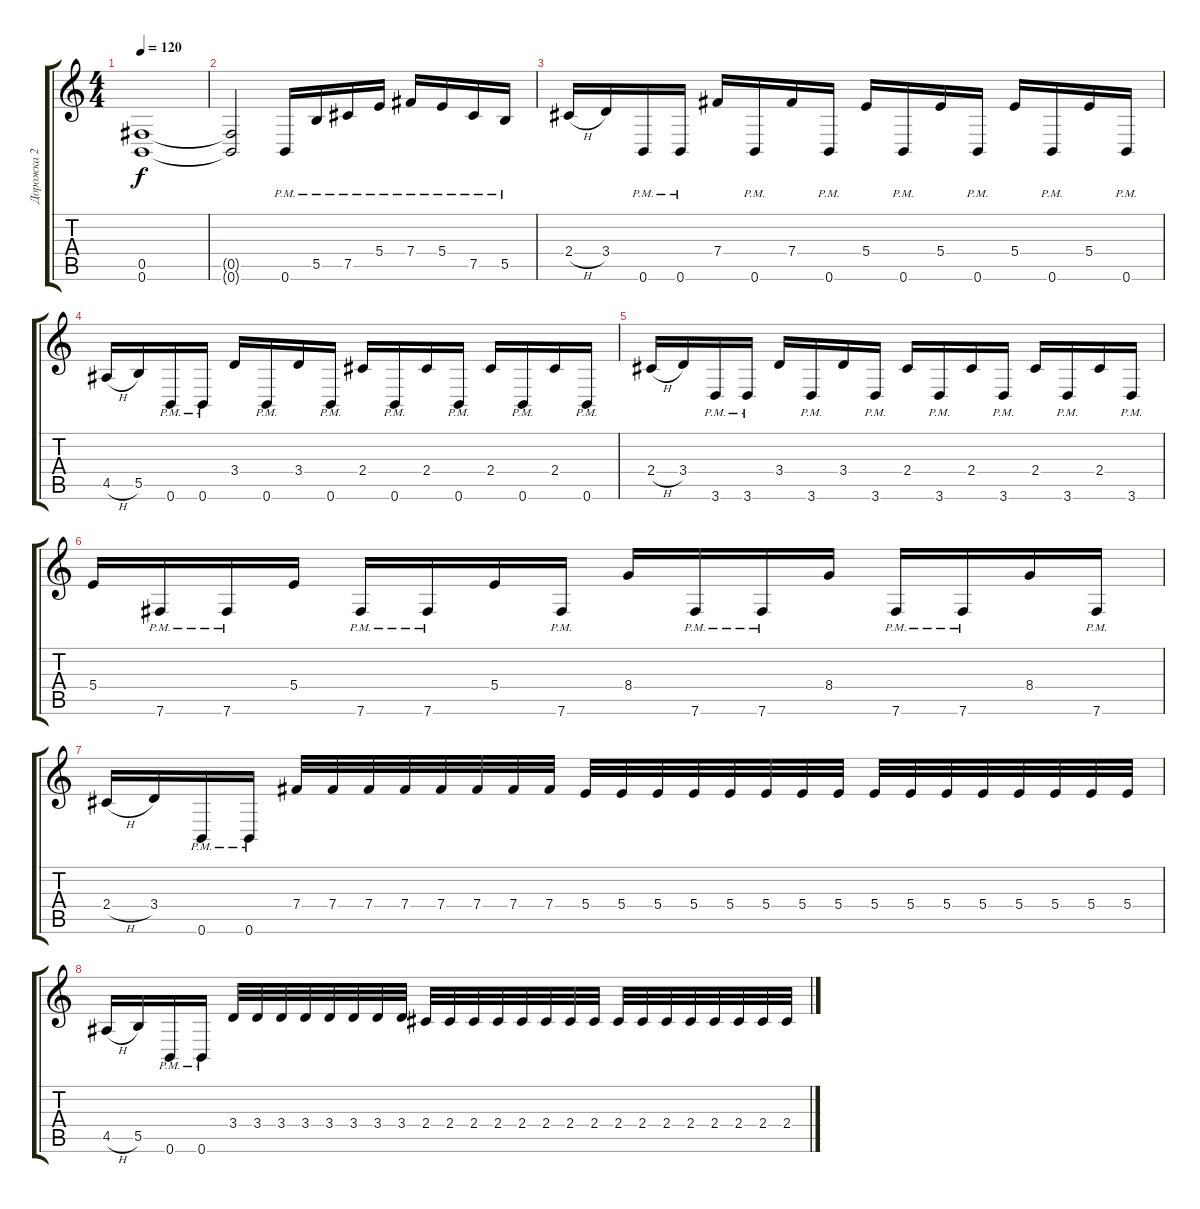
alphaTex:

\track ("Дорожка 2" "Дорожка 2") {instrument distortionguitar}
\staff {score tabs}
\tuning (Db4 Ab3 E3 B2 Gb2 B1) {hide}
\ts (4 4)
\tempo 120
\clef g2
\ks c
(0.5 0.6).1{dy f} |
(0.5{t} 0.6{t}).2 0.6{pm}.16 5.5{pm}.16 7.5{pm}.16 5.4{pm}.16 7.4{pm}.16 5.4{pm}.16 7.5{pm}.16 5.5{pm}.16 |
2.4{h}.16 3.4.16 0.6{pm}.16 0.6{pm}.16 7.4.16 0.6{pm}.16 7.4.16 0.6{pm}.16 5.4.16 0.6{pm}.16 5.4.16 0.6{pm}.16 5.4.16 0.6{pm}.16 5.4.16 0.6{pm}.16 |
4.5{h}.16 5.5.16 0.6{pm}.16 0.6{pm}.16 3.4.16 0.6{pm}.16 3.4.16 0.6{pm}.16 2.4.16 0.6{pm}.16 2.4.16 0.6{pm}.16 2.4.16 0.6{pm}.16 2.4.16 0.6{pm}.16 |
2.4{h}.16 3.4.16 3.6{pm}.16 3.6{pm}.16 3.4.16 3.6{pm}.16 3.4.16 3.6{pm}.16 2.4.16 3.6{pm}.16 2.4.16 3.6{pm}.16 2.4.16 3.6{pm}.16 2.4.16 3.6{pm}.16 |
5.4.16 7.6{pm}.16 7.6{pm}.16 5.4.16 7.6{pm}.16 7.6{pm}.16 5.4.16 7.6{pm}.16 8.4.16 7.6{pm}.16 7.6{pm}.16 8.4.16 7.6{pm}.16 7.6{pm}.16 8.4.16 7.6{pm}.16 |
2.4{h}.16 3.4.16 0.6{pm}.16 0.6{pm}.16 7.4.32 7.4.32 7.4.32 7.4.32 7.4.32 7.4.32 7.4.32 7.4.32 5.4.32 5.4.32 5.4.32 5.4.32 5.4.32 5.4.32 5.4.32 5.4.32 5.4.32 5.4.32 5.4.32 5.4.32 5.4.32 5.4.32 5.4.32 5.4.32 |
4.5{h}.16 5.5.16 0.6{pm}.16 0.6{pm}.16 3.4.32 3.4.32 3.4.32 3.4.32 3.4.32 3.4.32 3.4.32 3.4.32 2.4.32 2.4.32 2.4.32 2.4.32 2.4.32 2.4.32 2.4.32 2.4.32 2.4.32 2.4.32 2.4.32 2.4.32 2.4.32 2.4.32 2.4.32 2.4.32
